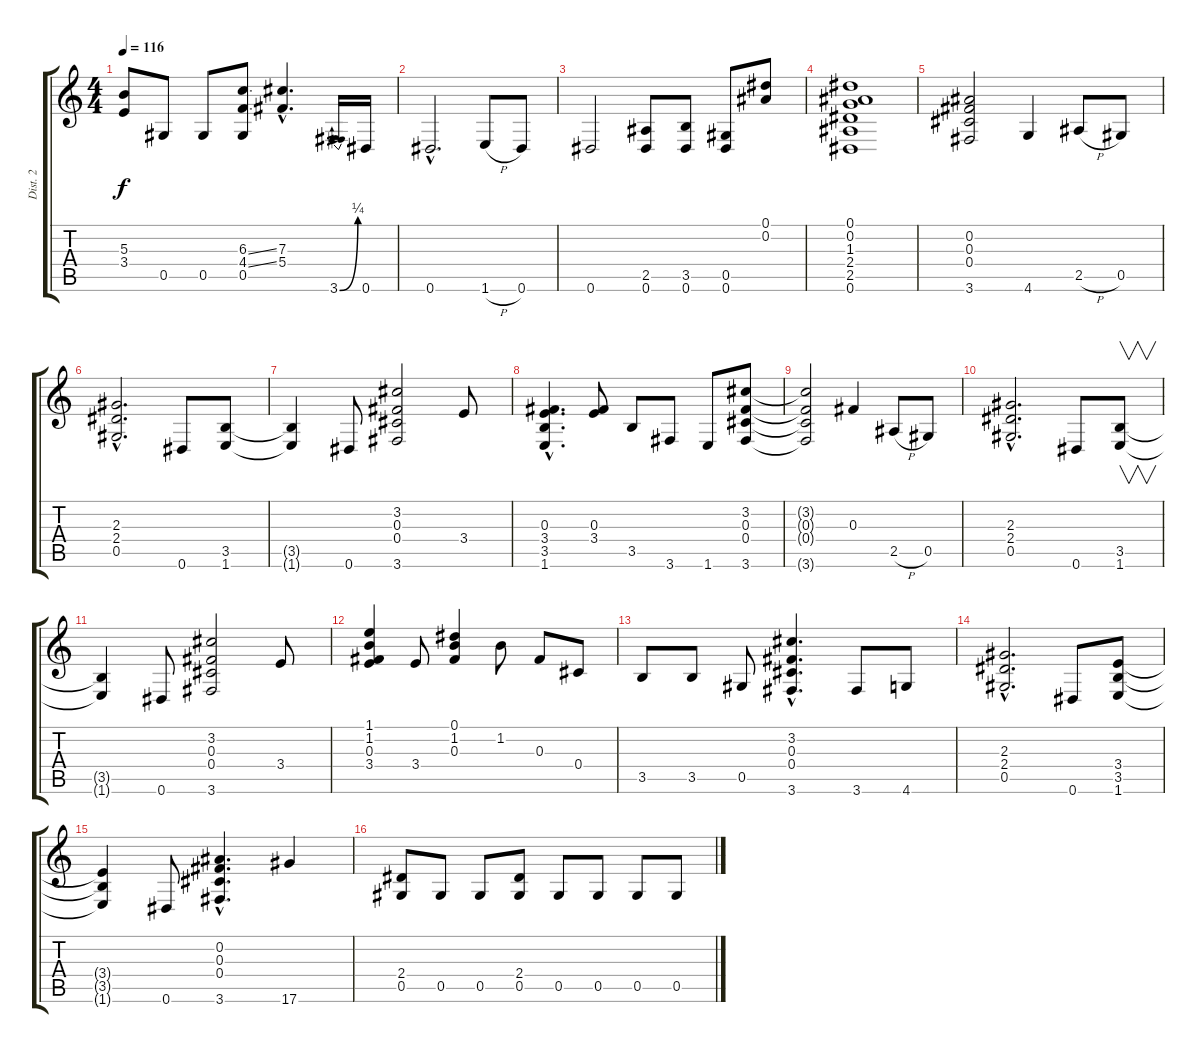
\track ("Dist. 2" "Dist. 2") {instrument distortionguitar}
\staff {score tabs}
\tuning (Eb4 Bb3 Gb3 Db3 Ab2 Eb2) {hide}
\ts (4 4)
\tempo 116
\clef g2
\ks c
(5.3 3.4).8{dy f} 0.5.8 0.5.8 (6.3{ss} 4.4{ss} 0.5).8 (7.3{hac} 5.4{hac}).4{d} 3.6{be (bend 0 0 60 1)}.16 0.6.16 |
0.6{hac}.2{d} 1.6{h}.8 0.6.8 |
0.6.2 (2.5 0.6).8 (3.5 0.6).8 (0.5 0.6).8 (0.1 0.2).8 |
(0.1 0.2 1.3 2.4 2.5 0.6).1 |
(0.2 0.3 0.4 3.6).2 4.6.4 2.5{h}.8 0.5.8 |
(2.3{hac} 2.4{hac} 0.5{hac}).2{d} 0.6.8 (3.5 1.6).8 |
(3.5{t} 1.6{t}).4 0.6.8 (3.2 0.3 0.4 3.6).2 3.4.8 |
(0.3{hac} 3.4{hac} 3.5{hac} 1.6{hac}).4{d} (0.3 3.4).8 3.5.8 3.6.8 1.6.8 (3.2 0.3 0.4 3.6).8 |
(3.2{t} 0.3{t} 0.4{t} 3.6{t}).2 0.3.4 2.5{h}.8 0.5.8 |
(2.3{hac} 2.4{hac} 0.5{hac}).2{d} 0.6.8 (3.5 1.6).8{v} |
(3.5{t} 1.6{t}).4 0.6.8 (3.2 0.3 0.4 3.6).2 3.4.8 |
(1.1 1.2 0.3 3.4).4 3.4.8 (0.1 1.2 0.3).4 1.2.8 0.3.8 0.4.8 |
3.5.8 3.5.8 0.5.8 (3.2{hac} 0.3{hac} 0.4{hac} 3.6{hac}).4{d} 3.6.8 4.6.8 |
(2.3{hac} 2.4{hac} 0.5{hac}).2{d} 0.6.8 (3.4 3.5 1.6).8 |
(3.4{t} 3.5{t} 1.6{t}).4 0.6.8 (0.2{hac} 0.3{hac} 0.4{hac} 3.6{hac}).4{d} 17.6.4 |
(2.4 0.5).8 0.5.8 0.5.8 (2.4 0.5).8 0.5.8 0.5.8 0.5.8 0.5.8
